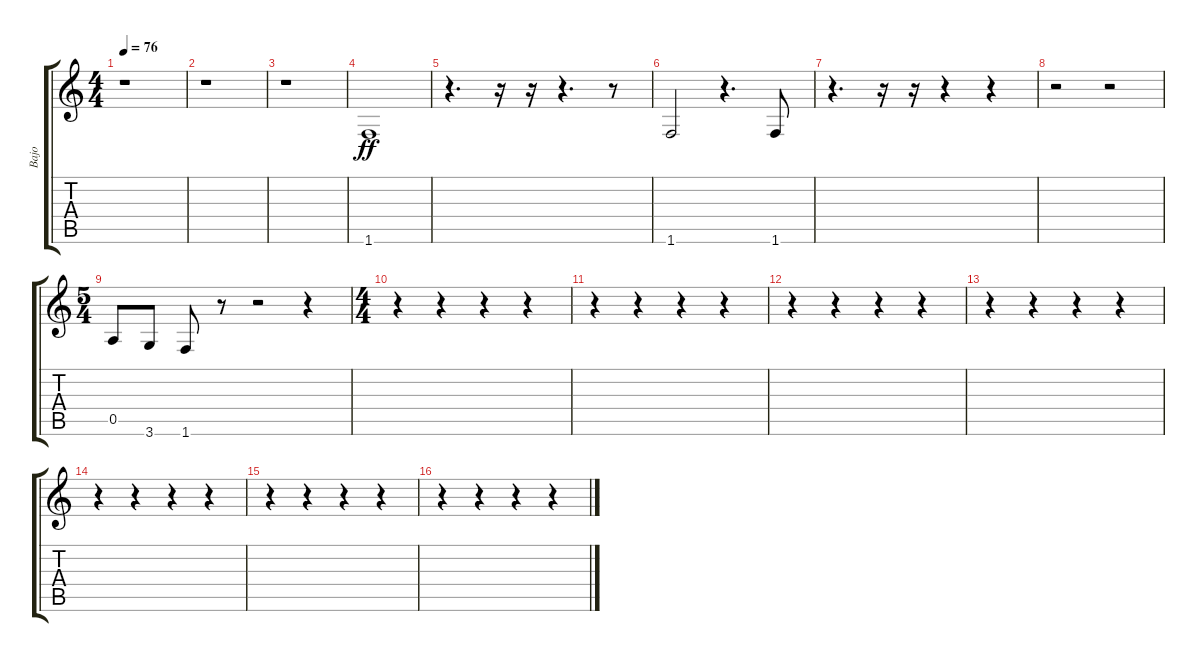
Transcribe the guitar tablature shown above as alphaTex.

\track ("Bajo" "Bajo") {instrument fretlessbass}
\staff {score tabs}
\tuning (E4 B3 G3 D3 A2 E2) {hide}
\ts (4 4)
\tempo 76
\clef g2
\ks c
r.1{dy ff} |
r.1 |
r.1 |
1.6.1 |
r.4{d} r.16 r.16 r.4{d} r.8 |
1.6.2 r.4{d} 1.6.8 |
r.4{d} r.16 r.16 r.4 r.4 |
r.2 r.2 |
\ts (5 4)
0.5.8 3.6.8 1.6.8 r.8 r.2 r.4 |
\ts (4 4)
r.4 r.4 r.4 r.4 |
r.4 r.4 r.4 r.4 |
r.4 r.4 r.4 r.4 |
r.4 r.4 r.4 r.4 |
r.4 r.4 r.4 r.4 |
r.4 r.4 r.4 r.4 |
r.4 r.4 r.4 r.4
